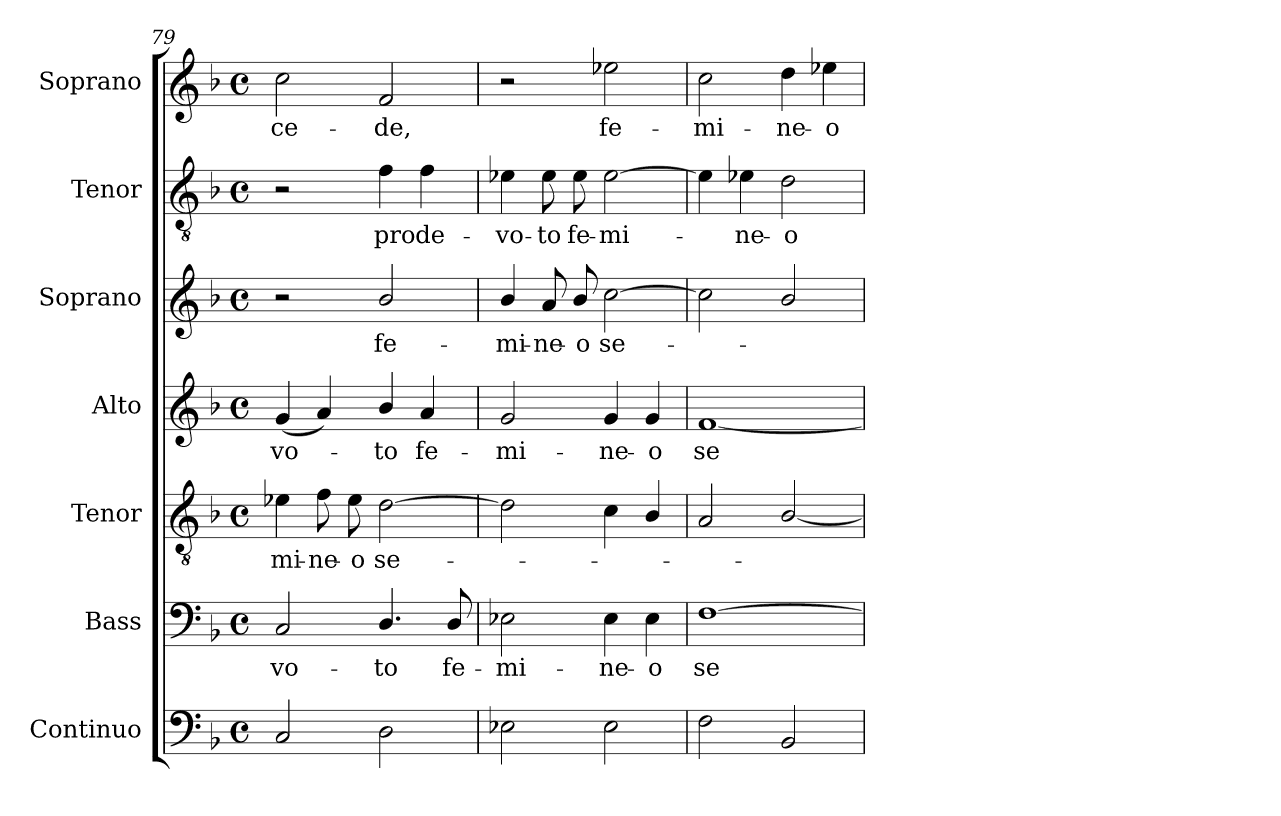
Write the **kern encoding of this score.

**kern	**kern	**text	**kern	**text	**kern	**text	**kern	**text	**kern	**text	**kern	**text
*part7	*part6	*part6	*part5	*part5	*part4	*part4	*part3	*part3	*part2	*part2	*part1	*part1
*staff7	*staff6	*staff6	*staff5	*staff5	*staff4	*staff4	*staff3	*staff3	*staff2	*staff2	*staff1	*staff1
*I"Continuo	*I"Bass	*	*I"Tenor	*	*I"Alto	*	*I"Soprano	*	*I"Tenor	*	*I"Soprano	*
*I'Cont.	*I'B.	*	*I'T.	*	*I'A.	*	*I'S.	*	*I'T.	*	*I'S.	*
!!LO:PB:g=z
*clefF4	*clefF4	*	*clefGv2	*	*clefG2	*	*clefG2	*	*clefGv2	*	*clefG2	*
*	*	*	*ITrd7c12	*	*	*	*	*	*ITrd7c12	*	*	*
*k[b-]	*k[b-]	*	*k[b-]	*	*k[b-]	*	*k[b-]	*	*k[b-]	*	*k[b-]	*
*F:	*F:	*	*F:	*	*F:	*	*F:	*	*F:	*	*F:	*
*M4/4	*M4/4	*	*M4/4	*	*M4/4	*	*M4/4	*	*M4/4	*	*M4/4	*
*met(c)	*met(c)	*	*met(c)	*	*met(c)	*	*met(c)	*	*met(c)	*	*met(c)	*
=79	=79	=79	=79	=79	=79	=79	=79	=79	=79	=79	=79	=79
!	!	!LO:LY:b:color=#000000	!	!	!	!	!	!	!	!	!	!
!	!	!	!	!LO:LY:b:color=#000000	!	!	!	!	!	!	!	!
!	!	!	!	!	!	!LO:LY:b:color=#000000	!	!	!	!	!	!
!	!	!	!	!	!	!	!	!	!	!	!	!LO:LY:b:color=#000000
2Ci/	2Ci/	-vo-	4E-Xi\	-mi-	(4gi/	-vo-	2r	.	2r	.	2cci\	-ce-
!	!	!	!	!LO:LY:b:color=#000000	!	!	!	!	!	!	!	!
.	.	.	8Fi\	-ne-	4ai/)	.	.	.	.	.	.	.
!	!	!	!	!LO:LY:b:color=#000000	!	!	!	!	!	!	!	!
.	.	.	8E-i\	-o	.	.	.	.	.	.	.	.
!	!	!LO:LY:b:color=#000000	!	!	!	!	!	!	!	!	!	!
!	!	!	!	!LO:LY:b:color=#000000	!	!	!	!	!	!	!	!
!	!	!	!	!	!	!LO:LY:b:color=#000000	!	!	!	!	!	!
!	!	!	!	!	!	!	!	!LO:LY:b:color=#000000	!	!	!	!
!	!	!	!	!	!	!	!	!	!	!LO:LY:b:color=#000000	!	!
!	!	!	!	!	!	!	!	!	!	!	!	!LO:LY:b:color=#000000
2Di\	4.Di/	-to	[2Di\	se-	4b-i/	-to	2b-i/	fe-	4Fi\	pro	2fi/	-de,
!	!	!	!	!	!	!LO:LY:b:color=#000000	!	!	!	!	!	!
!	!	!	!	!	!	!	!	!	!	!LO:LY:b:color=#000000	!	!
.	.	.	.	.	4ai/	fe-	.	.	4Fi\	de-	.	.
!	!	!LO:LY:b:color=#000000	!	!	!	!	!	!	!	!	!	!
.	8Di/	fe-	.	.	.	.	.	.	.	.	.	.
=80	=80	=80	=80	=80	=80	=80	=80	=80	=80	=80	=80	=80
!	!	!LO:LY:b:color=#000000	!	!	!	!	!	!	!	!	!	!
!	!	!	!	!	!	!LO:LY:b:color=#000000	!	!	!	!	!	!
!	!	!	!	!	!	!	!	!LO:LY:b:color=#000000	!	!	!	!
!	!	!	!	!	!	!	!	!	!	!LO:LY:b:color=#000000	!	!
2E-Xi\	2E-Xi\	-mi-	2Di\]	.	2gi/	-mi-	4b-i/	-mi-	4E-Xi\	-vo-	2r	.
!	!	!	!	!	!	!	!	!LO:LY:b:color=#000000	!	!	!	!
!	!	!	!	!	!	!	!	!	!	!LO:LY:b:color=#000000	!	!
.	.	.	.	.	.	.	8ai/	-ne-	8E-i\	-to	.	.
!	!	!	!	!	!	!	!	!LO:LY:b:color=#000000	!	!	!	!
!	!	!	!	!	!	!	!	!	!	!LO:LY:b:color=#000000	!	!
.	.	.	.	.	.	.	8b-i/	-o	8E-i\	fe-	.	.
!	!	!LO:LY:b:color=#000000	!	!	!	!	!	!	!	!	!	!
!	!	!	!	!	!	!LO:LY:b:color=#000000	!	!	!	!	!	!
!	!	!	!	!	!	!	!	!LO:LY:b:color=#000000	!	!	!	!
!	!	!	!	!	!	!	!	!	!	!LO:LY:b:color=#000000	!	!
!	!	!	!	!	!	!	!	!	!	!	!	!LO:LY:b:color=#000000
2E-i\	4E-i\	-ne-	4Ci\	.	4gi/	-ne-	[2cci\	se-	[2E-i\	-mi-	2ee-Xi\	fe-
!	!	!LO:LY:b:color=#000000	!	!	!	!	!	!	!	!	!	!
!	!	!	!	!	!	!LO:LY:b:color=#000000	!	!	!	!	!	!
.	4E-i\	-o	4BB-i/	.	4gi/	-o	.	.	.	.	.	.
=81	=81	=81	=81	=81	=81	=81	=81	=81	=81	=81	=81	=81
!	!	!LO:LY:b:color=#000000	!	!	!	!	!	!	!	!	!	!
!	!	!	!	!	!	!LO:LY:b:color=#000000	!	!	!	!	!	!
!	!	!	!	!	!	!	!	!	!	!	!	!LO:LY:b:color=#000000
2Fi\	[1Fi	se-	2AAi/	.	[1fi	se-	2cci\]	.	4E-i\]	.	2cci\	-mi-
!	!	!	!	!	!	!	!	!	!	!LO:LY:b:color=#000000	!	!
.	.	.	.	.	.	.	.	.	4E-Xi\	-ne-	.	.
!	!	!	!	!	!	!	!	!	!	!LO:LY:b:color=#000000	!	!
!	!	!	!	!	!	!	!	!	!	!	!	!LO:LY:b:color=#000000
2BB-i/	.	.	[2BB-i/	.	.	.	2b-i/	.	2Di\	-o	4ddi\	-ne-
!	!	!	!	!	!	!	!	!	!	!	!	!LO:LY:b:color=#000000
.	.	.	.	.	.	.	.	.	.	.	4ee-Xi\	-o
=	=	=	=	=	=	=	=	=	=	=	=	=
*-	*-	*-	*-	*-	*-	*-	*-	*-	*-	*-	*-	*-
